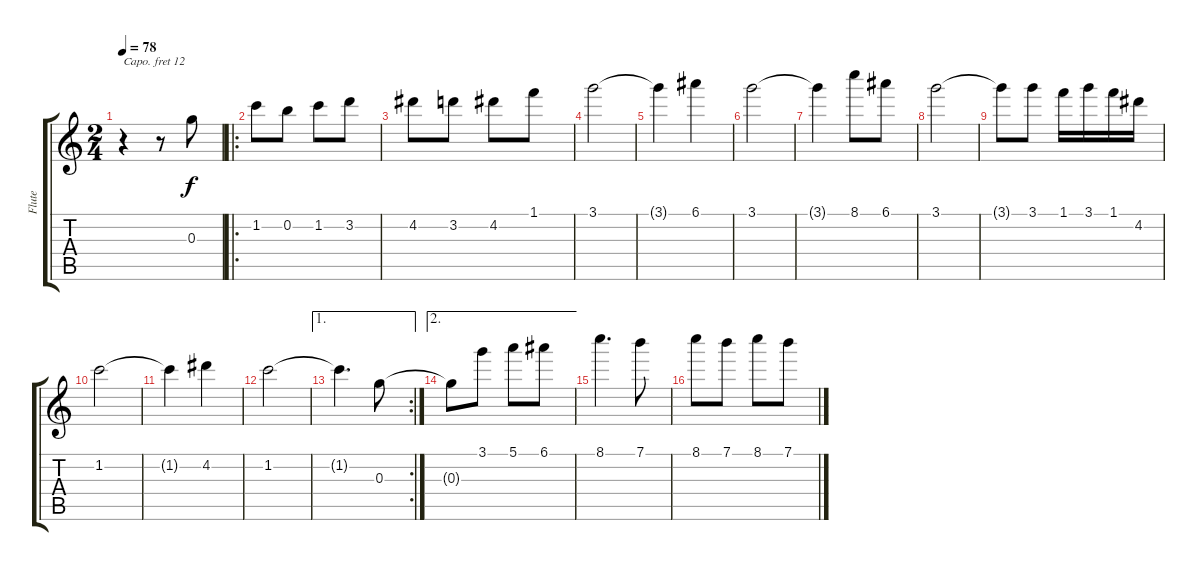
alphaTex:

\track ("Flute" "Flute") {instrument overdrivenguitar}
\staff {score tabs}
\capo 12
\tuning (E4 B3 G3 D3 A2 E2) {hide}
\ts (2 4)
\tempo 78
\tempo 135
\tempo 78
\clef g2
\ks c
r.4{dy f instrument overdrivenguitar} r.8 0.3.8 |
\ro
1.2.8 0.2.8 1.2.8 3.2.8 |
4.2.8 3.2.8 4.2.8 1.1.8 |
3.1.2 |
3.1{t}.4 6.1.4 |
3.1.2 |
3.1{t}.4 8.1.8 6.1.8 |
3.1.2 |
3.1{t}.8 3.1.8 1.1.16 3.1.16 1.1.16 4.2.16 |
1.2.2 |
1.2{t}.4 4.2.4 |
1.2.2 |
\ae 1
\rc 2
1.2{t}.4{d} 0.3.8 |
\ae 2
0.3{t}.8 3.1.8 5.1.8 6.1.8 |
8.1.4{d} 7.1.8 |
8.1.8 7.1.8 8.1.8 7.1.8
